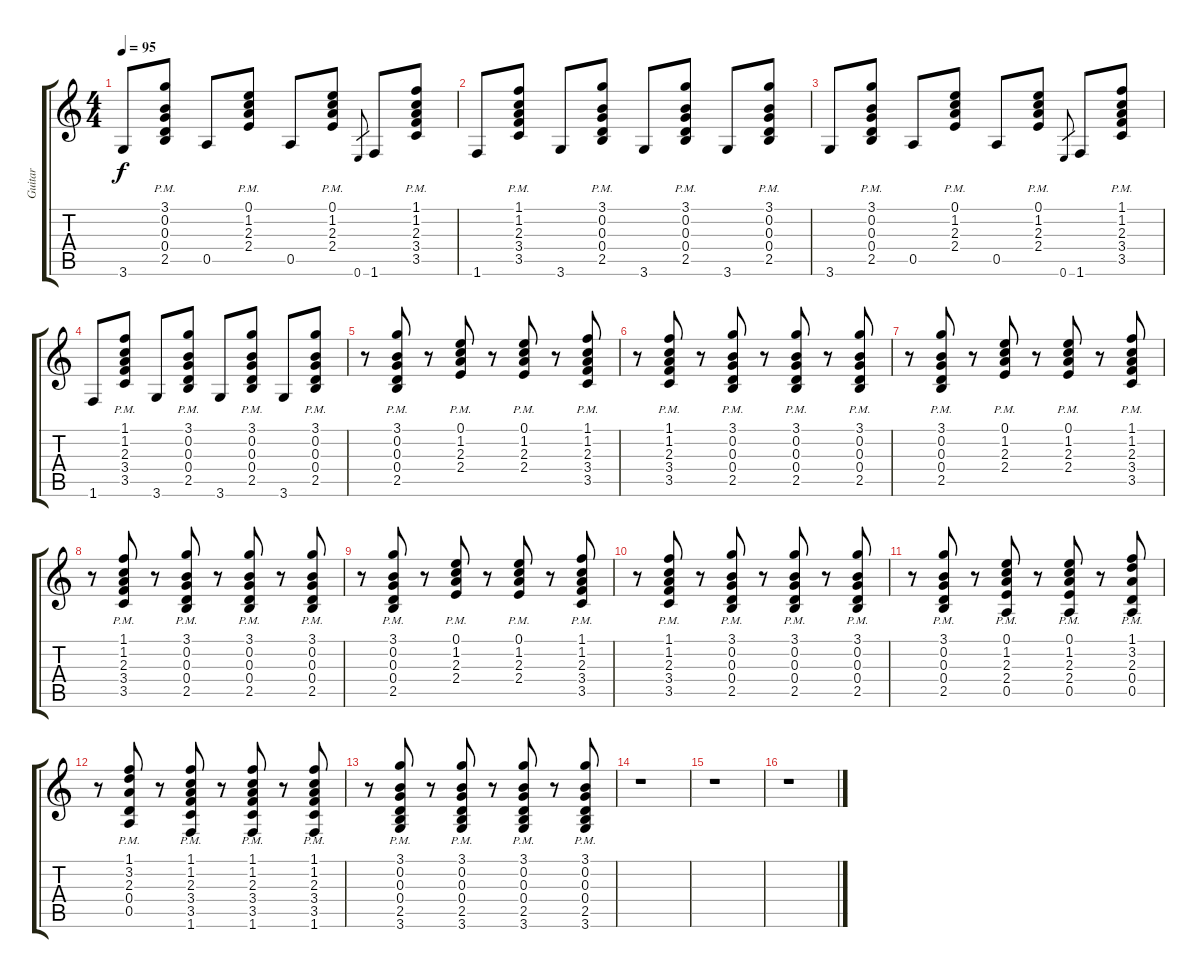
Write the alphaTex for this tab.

\track ("Guitar" "Guitar") {instrument acousticguitarsteel}
\staff {score tabs}
\tuning (E4 B3 G3 D3 A2 E2) {hide}
\ts (4 4)
\tempo 95
\clef g2
\ks c
3.6.8{dy f} (3.1{pm} 0.2{pm} 0.3{pm} 0.4{pm} 2.5{pm}).8 0.5.8 (0.1{pm} 1.2{pm} 2.3{pm} 2.4{pm}).8 0.5.8 (0.1{pm} 1.2{pm} 2.3{pm} 2.4{pm}).8 0.6.8{gr} 1.6.8 (1.1{pm} 1.2{pm} 2.3{pm} 3.4{pm} 3.5{pm}).8 |
1.6.8 (1.1{pm} 1.2{pm} 2.3{pm} 3.4{pm} 3.5{pm}).8 3.6.8 (3.1{pm} 0.2{pm} 0.3{pm} 0.4{pm} 2.5{pm}).8 3.6.8 (3.1{pm} 0.2{pm} 0.3{pm} 0.4{pm} 2.5{pm}).8 3.6.8 (3.1{pm} 0.2{pm} 0.3{pm} 0.4{pm} 2.5{pm}).8 |
3.6.8 (3.1{pm} 0.2{pm} 0.3{pm} 0.4{pm} 2.5{pm}).8 0.5.8 (0.1{pm} 1.2{pm} 2.3{pm} 2.4{pm}).8 0.5.8 (0.1{pm} 1.2{pm} 2.3{pm} 2.4{pm}).8 0.6.8{gr} 1.6.8 (1.1{pm} 1.2{pm} 2.3{pm} 3.4{pm} 3.5{pm}).8 |
1.6.8 (1.1{pm} 1.2{pm} 2.3{pm} 3.4{pm} 3.5{pm}).8 3.6.8 (3.1{pm} 0.2{pm} 0.3{pm} 0.4{pm} 2.5{pm}).8 3.6.8 (3.1{pm} 0.2{pm} 0.3{pm} 0.4{pm} 2.5{pm}).8 3.6.8 (3.1{pm} 0.2{pm} 0.3{pm} 0.4{pm} 2.5{pm}).8 |
r.8 (3.1{pm} 0.2{pm} 0.3{pm} 0.4{pm} 2.5{pm}).8 r.8 (0.1{pm} 1.2{pm} 2.3{pm} 2.4{pm}).8 r.8 (0.1{pm} 1.2{pm} 2.3{pm} 2.4{pm}).8 r.8 (1.1{pm} 1.2{pm} 2.3{pm} 3.4{pm} 3.5{pm}).8 |
r.8 (1.1{pm} 1.2{pm} 2.3{pm} 3.4{pm} 3.5{pm}).8 r.8 (3.1{pm} 0.2{pm} 0.3{pm} 0.4{pm} 2.5{pm}).8 r.8 (3.1{pm} 0.2{pm} 0.3{pm} 0.4{pm} 2.5{pm}).8 r.8 (3.1{pm} 0.2{pm} 0.3{pm} 0.4{pm} 2.5{pm}).8 |
r.8 (3.1{pm} 0.2{pm} 0.3{pm} 0.4{pm} 2.5{pm}).8 r.8 (0.1{pm} 1.2{pm} 2.3{pm} 2.4{pm}).8 r.8 (0.1{pm} 1.2{pm} 2.3{pm} 2.4{pm}).8 r.8 (1.1{pm} 1.2{pm} 2.3{pm} 3.4{pm} 3.5{pm}).8 |
r.8 (1.1{pm} 1.2{pm} 2.3{pm} 3.4{pm} 3.5{pm}).8 r.8 (3.1{pm} 0.2{pm} 0.3{pm} 0.4{pm} 2.5{pm}).8 r.8 (3.1{pm} 0.2{pm} 0.3{pm} 0.4{pm} 2.5{pm}).8 r.8 (3.1{pm} 0.2{pm} 0.3{pm} 0.4{pm} 2.5{pm}).8 |
r.8 (3.1{pm} 0.2{pm} 0.3{pm} 0.4{pm} 2.5{pm}).8 r.8 (0.1{pm} 1.2{pm} 2.3{pm} 2.4{pm}).8 r.8 (0.1{pm} 1.2{pm} 2.3{pm} 2.4{pm}).8 r.8 (1.1{pm} 1.2{pm} 2.3{pm} 3.4{pm} 3.5{pm}).8 |
r.8 (1.1{pm} 1.2{pm} 2.3{pm} 3.4{pm} 3.5{pm}).8 r.8 (3.1{pm} 0.2{pm} 0.3{pm} 0.4{pm} 2.5{pm}).8 r.8 (3.1{pm} 0.2{pm} 0.3{pm} 0.4{pm} 2.5{pm}).8 r.8 (3.1{pm} 0.2{pm} 0.3{pm} 0.4{pm} 2.5{pm}).8 |
r.8 (3.1{pm} 0.2{pm} 0.3{pm} 0.4{pm} 2.5{pm}).8 r.8 (0.1{pm} 1.2{pm} 2.3{pm} 2.4{pm} 0.5{pm}).8 r.8 (0.1{pm} 1.2{pm} 2.3{pm} 2.4{pm} 0.5{pm}).8 r.8 (1.1{pm} 3.2{pm} 2.3{pm} 0.4{pm} 0.5{pm}).8 |
r.8 (1.1{pm} 3.2{pm} 2.3{pm} 0.4{pm} 0.5{pm}).8 r.8 (1.1{pm} 1.2{pm} 2.3{pm} 3.4{pm} 3.5{pm} 1.6{pm}).8 r.8 (1.1{pm} 1.2{pm} 2.3{pm} 3.4{pm} 3.5{pm} 1.6{pm}).8 r.8 (1.1{pm} 1.2{pm} 2.3{pm} 3.4{pm} 3.5{pm} 1.6{pm}).8 |
r.8 (3.1{pm} 0.2{pm} 0.3{pm} 0.4{pm} 2.5{pm} 3.6{pm}).8 r.8 (3.1{pm} 0.2{pm} 0.3{pm} 0.4{pm} 2.5{pm} 3.6{pm}).8 r.8 (3.1{pm} 0.2{pm} 0.3{pm} 0.4{pm} 2.5{pm} 3.6{pm}).8 r.8 (3.1{pm} 0.2{pm} 0.3{pm} 0.4{pm} 2.5{pm} 3.6{pm}).8 |
r.1 |
r.1 |
r.1
